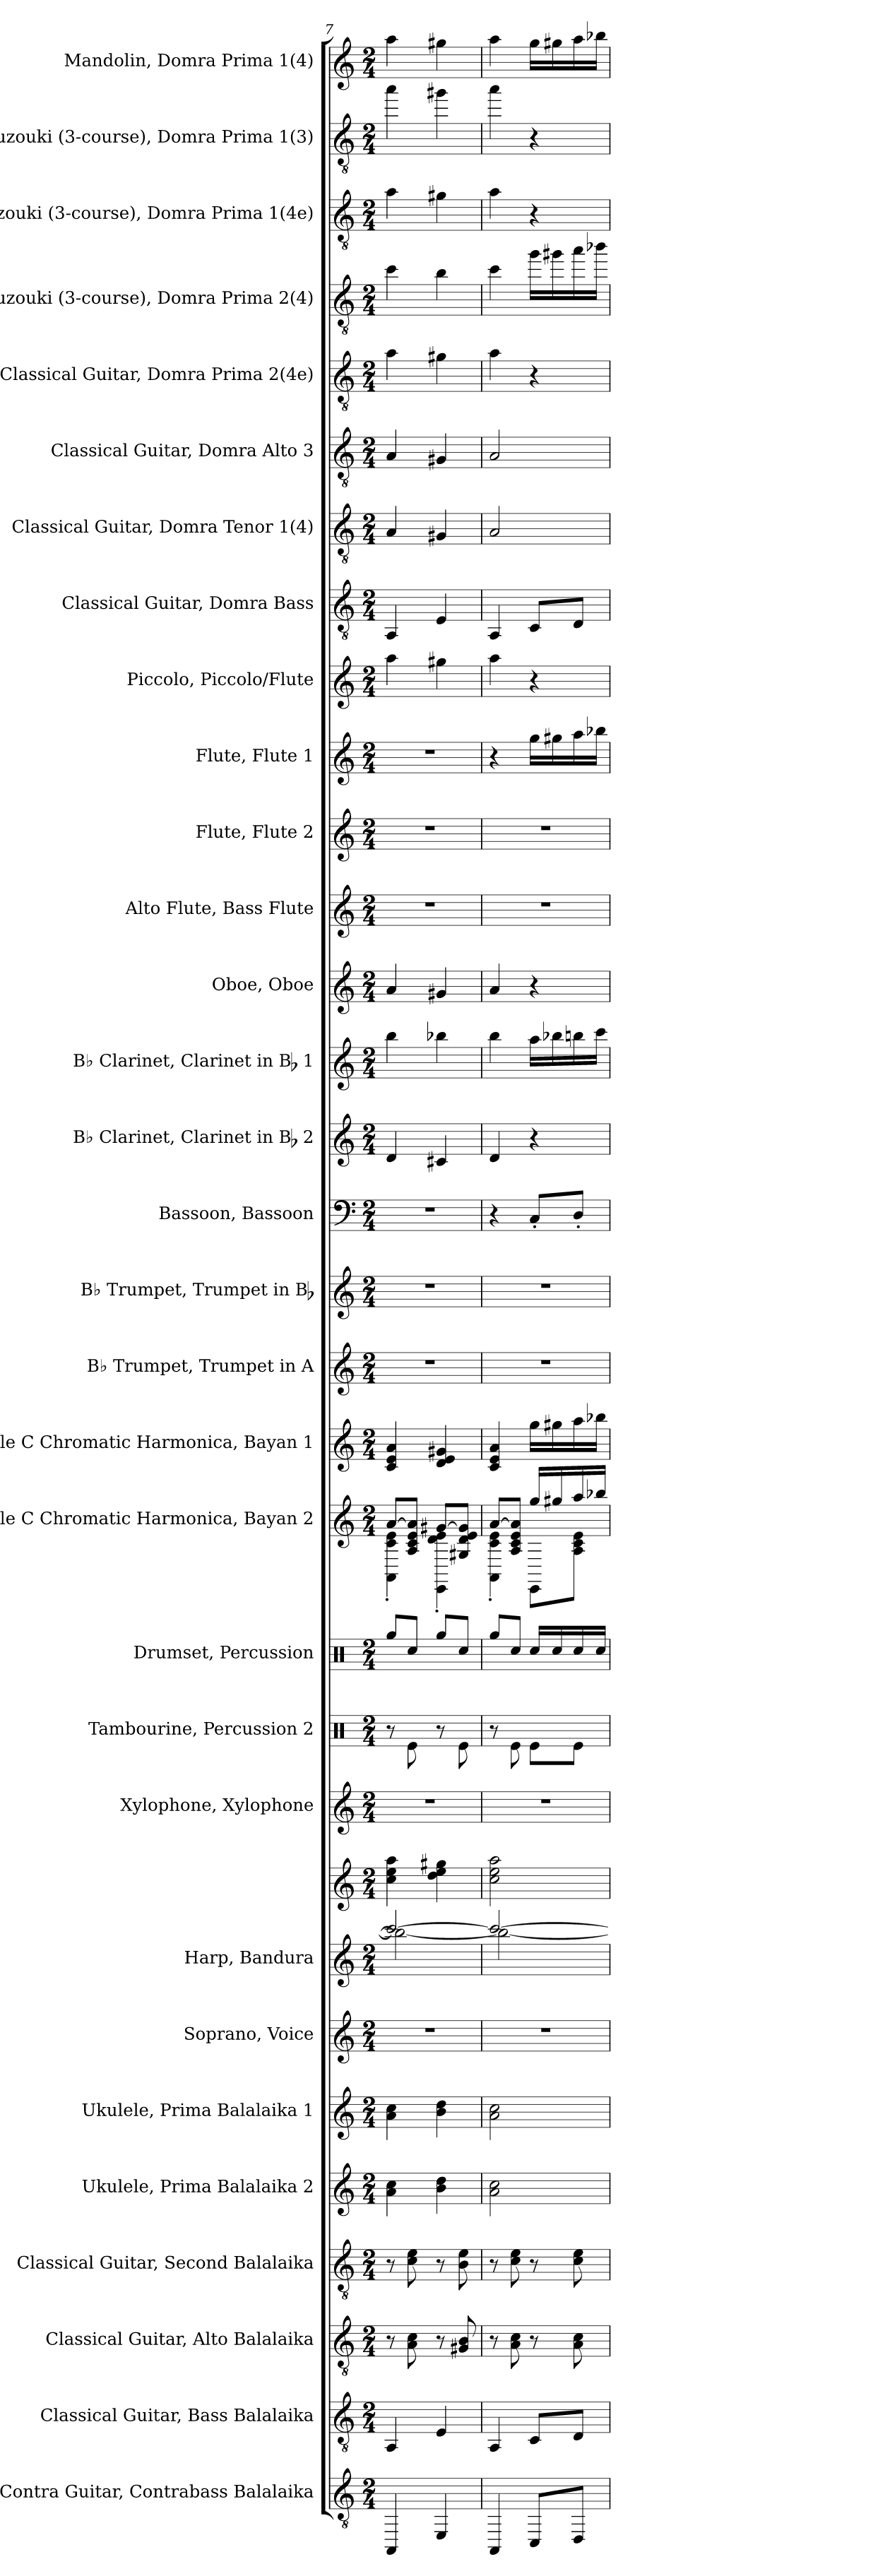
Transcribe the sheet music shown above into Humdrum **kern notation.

**kern	**kern	**kern	**kern	**kern	**kern	**kern	**kern	**kern	**kern	**kern	**kern	**kern	**kern	**kern	**kern	**kern	**kern	**kern	**kern	**kern	**kern	**kern	**kern	**kern	**kern	**kern	**kern	**kern	**kern	**kern	**kern
*part31	*part30	*part29	*part28	*part27	*part26	*part25	*part24	*part24	*part23	*part22	*part21	*part20	*part19	*part18	*part17	*part16	*part15	*part14	*part13	*part12	*part11	*part10	*part9	*part8	*part7	*part6	*part5	*part4	*part3	*part2	*part1
*staff32	*staff31	*staff30	*staff29	*staff28	*staff27	*staff26	*staff25	*staff24	*staff23	*staff22	*staff21	*staff20	*staff19	*staff18	*staff17	*staff16	*staff15	*staff14	*staff13	*staff12	*staff11	*staff10	*staff9	*staff8	*staff7	*staff6	*staff5	*staff4	*staff3	*staff2	*staff1
*I"Contra Guitar, Contrabass Balalaika	*I"Classical Guitar, Bass Balalaika	*I"Classical Guitar, Alto Balalaika	*I"Classical Guitar, Second Balalaika	*I"Ukulele, Prima Balalaika 2	*I"Ukulele, Prima Balalaika 1	*I"Soprano, Voice	*I"Harp, Bandura	*	*I"Xylophone, Xylophone	*I"Tambourine, Percussion 2	*I"Drumset, Percussion	*I"16 Hole C Chromatic Harmonica, Bayan 2	*I"14 Hole C Chromatic Harmonica, Bayan 1	*I"B♭ Trumpet, Trumpet in A	*I"B♭ Trumpet, Trumpet in Bb	*I"Bassoon, Bassoon	*I"B♭ Clarinet, Clarinet in Bb 2	*I"B♭ Clarinet, Clarinet in Bb 1	*I"Oboe, Oboe	*I"Alto Flute, Bass Flute	*I"Flute, Flute 2	*I"Flute, Flute 1	*I"Piccolo, Piccolo/Flute	*I"Classical Guitar, Domra Bass	*I"Classical Guitar, Domra Tenor 1(4)	*I"Classical Guitar, Domra Alto 3	*I"Classical Guitar, Domra Prima 2(4e)	*I"Bouzouki (3-course), Domra Prima 2(4)	*I"Bouzouki (3-course), Domra Prima 1(4e)	*I"Bouzouki (3-course), Domra Prima 1(3)	*I"Mandolin, Domra Prima 1(4)
*I'C. Guit.	*I'Guit.	*I'Guit.	*I'Guit.	*I'Uk.	*I'Uk.	*I'S.	*I'Hrp.	*	*I'Xyl.	*I'Tamb.	*I'D. Set	*I'Harm.	*I'Harm.	*I'B♭ Tpt.	*I'B♭ Tpt.	*I'Bsn.	*I'B♭ Cl.	*I'B♭ Cl.	*I'Ob.	*I'A. Fl.	*I'Fl.	*I'Fl.	*I'Picc.	*I'Guit.	*I'Guit.	*I'Guit.	*I'Guit.	*I'Bou.	*I'Bou.	*I'Bou.	*I'Mdn.
*clefGv2	*clefGv2	*clefGv2	*clefGv2	*clefG2	*clefG2	*clefG2	*clefG2	*clefG2	*clefG2	*clefX	*clefX	*clefG2	*clefG2	*clefG2	*clefG2	*clefF4	*clefG2	*clefG2	*clefG2	*clefG2	*clefG2	*clefG2	*clefG2	*clefGv2	*clefGv2	*clefGv2	*clefGv2	*clefGv2	*clefGv2	*clefGv2	*clefG2
*	*	*	*	*	*	*	*	*	*ITrd-7c-12	*	*	*	*	*ITrd1c2	*ITrd1c2	*	*ITrd1c2	*ITrd1c2	*	*ITrd3c5	*	*	*ITrd-7c-12	*	*	*	*	*	*	*	*
*k[]	*k[]	*k[]	*k[]	*k[]	*k[]	*k[]	*k[]	*k[]	*k[]	*k[]	*k[]	*k[]	*k[]	*k[b-e-]	*k[b-e-]	*k[]	*k[b-e-]	*k[b-e-]	*k[]	*k[f#]	*k[]	*k[]	*k[]	*k[]	*k[]	*k[]	*k[]	*k[]	*k[]	*k[]	*k[]
*M2/4	*M2/4	*M2/4	*M2/4	*M2/4	*M2/4	*M2/4	*M2/4	*M2/4	*M2/4	*M2/4	*M2/4	*M2/4	*M2/4	*M2/4	*M2/4	*M2/4	*M2/4	*M2/4	*M2/4	*M2/4	*M2/4	*M2/4	*M2/4	*M2/4	*M2/4	*M2/4	*M2/4	*M2/4	*M2/4	*M2/4	*M2/4
=7	=7	=7	=7	=7	=7	=7	=7	=7	=7	=7	=7	=7	=7	=7	=7	=7	=7	=7	=7	=7	=7	=7	=7	=7	=7	=7	=7	=7	=7	=7	=7
*	*	*	*	*	*	*	*^	*	*	*	*	*^	*	*	*	*	*	*	*	*	*	*	*	*	*	*	*	*	*	*	*
4AAA/	4AA/	8r	8r	4a\ 4cc\	4a\ 4cc\	2r	2ccc#/_	2bb\_	4cc\ 4ee\ 4aa\	2r	8r	8Rgg/L	[8a/L	4AA\' 4c\' 4e\'	4c/ 4e/ 4a/	2r	2r	2r	4c/	4aa\	4a/	2r	2r	2r	4aaa\	4AA/	4A/	4A/	4a\	4cc\	4a\	4aa\	4aa\
.	.	8A\ 8c\	8c\ 8e\	.	.	.	.	.	.	.	8Re\	8Rcc/J	8A/ 8c/ 8e/ 8a/]J	.	.	.	.	.	.	.	.	.	.	.	.	.	.	.	.	.	.	.	.
4EE/	4E/	8r	8r	4b\ 4dd\	4b\ 4dd\	.	.	.	4dd\ 4ee\ 4gg#X\	.	8r	8Rgg/L	[8g#X/L	4EE\' 4d\' 4e\'	4d/ 4e/ 4g#X/	.	.	.	4Bn/	4aa-X\	4g#X/	.	.	.	4ggg#X\	4E/	4G#X/	4G#X/	4g#X\	4b\	4g#X\	4gg#X\	4gg#X\
.	.	8G#X/ 8B/	8B\ 8e\	.	.	.	.	.	.	.	8Re\	8Rcc/J	8G#X/ 8d/ 8e/ 8g#/]J	.	.	.	.	.	.	.	.	.	.	.	.	.	.	.	.	.	.	.	.
=8	=8	=8	=8	=8	=8	=8	=8	=8	=8	=8	=8	=8	=8	=8	=8	=8	=8	=8	=8	=8	=8	=8	=8	=8	=8	=8	=8	=8	=8	=8	=8	=8	=8
4AAA/	4AA/	8r	8r	2a\ 2cc\	2a\ 2cc\	2r	2ccc#/_	2bb\_	2cc\ 2ee\ 2aa\	2r	8r	8Rgg/L	[8a/L	4AA\' 4c\' 4e\'	4c/ 4e/ 4a/	2r	2r	4r	4c/	4aa\	4a/	2r	2r	4r	4aaa\	4AA/	2A/	2A/	4a\	4cc\	4a\	4aa\	4aa\
.	.	8A\ 8c\	8c\ 8e\	.	.	.	.	.	.	.	8Re\	8Rcc/J	8A/ 8c/ 8e/ 8a/]J	.	.	.	.	.	.	.	.	.	.	.	.	.	.	.	.	.	.	.	.
8CC/L	8C/L	8r	8r	.	.	.	.	.	.	.	8Re\L	16Rcc/LL	16gg/LL	8EE\L	16gg\LL	.	.	8C'/L	4r	16gg\LL	4r	.	.	16gg\LL	4r	8C/L	.	.	4r	16gg\LL	4r	4r	16gg\LL
.	.	.	.	.	.	.	.	.	.	.	.	16Rcc/	16gg#X/	.	16gg#X\	.	.	.	.	16aa-X\	.	.	.	16gg#X\	.	.	.	.	.	16gg#X\	.	.	16gg#X\
8DD/J	8D/J	8A\ 8c\	8c\ 8e\	.	.	.	.	.	.	.	8Re\J	16Rcc/	16aa/	8A\ 8c\ 8e\J	16aa\	.	.	8D'/J	.	16aan\	.	.	.	16aa\	.	8D/J	.	.	.	16aa\	.	.	16aa\
.	.	.	.	.	.	.	.	.	.	.	.	16Rcc/JJ	16bb-X/JJ	.	16bb-X\JJ	.	.	.	.	16bb-\JJ	.	.	.	16bb-X\JJ	.	.	.	.	.	16bb-X\JJ	.	.	16bb-X\JJ
*	*	*	*	*	*	*	*v	*v	*	*	*	*	*v	*v	*	*	*	*	*	*	*	*	*	*	*	*	*	*	*	*	*	*	*
=	=	=	=	=	=	=	=	=	=	=	=	=	=	=	=	=	=	=	=	=	=	=	=	=	=	=	=	=	=	=	=
*-	*-	*-	*-	*-	*-	*-	*-	*-	*-	*-	*-	*-	*-	*-	*-	*-	*-	*-	*-	*-	*-	*-	*-	*-	*-	*-	*-	*-	*-	*-	*-
